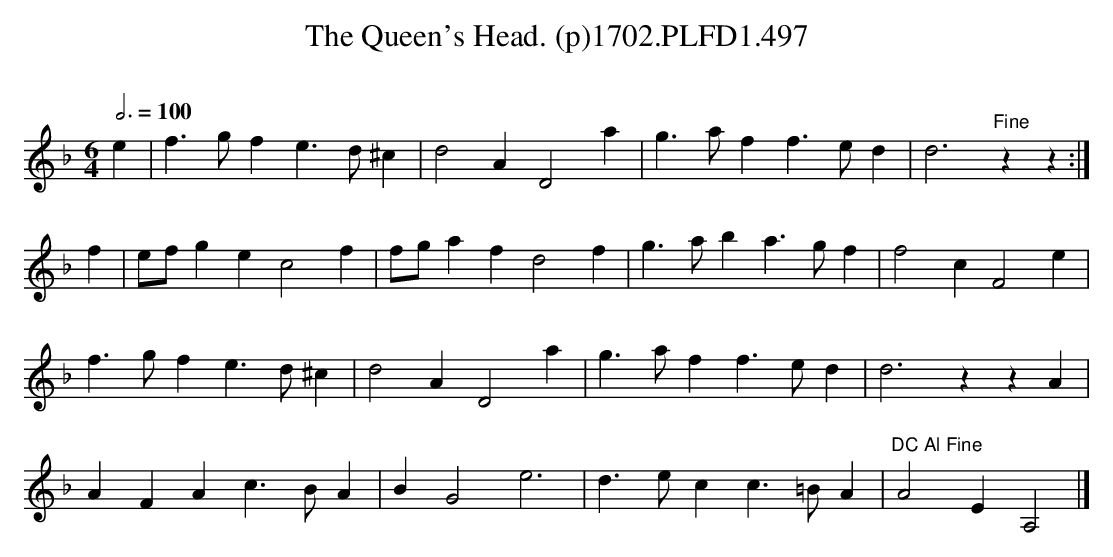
X:1
T:Queen's Head. (p)1702.PLFD1.497, The
M:6/4
L:1/4
Q:3/4=100
O:
K:Dm
e|f>gfe>d^c|d2AD2a|g>aff>ed|d3"Fine"zz:|
f|e/f/gec2f|f/g/afd2f|g>aba>gf|f2cF2e|
f>gfe>d^c|d2AD2a|g>aff>ed|d3zzA|
AFAc>BA|BG2e3|d>ecc>=BA|"DC Al Fine"A2EA,2|]
